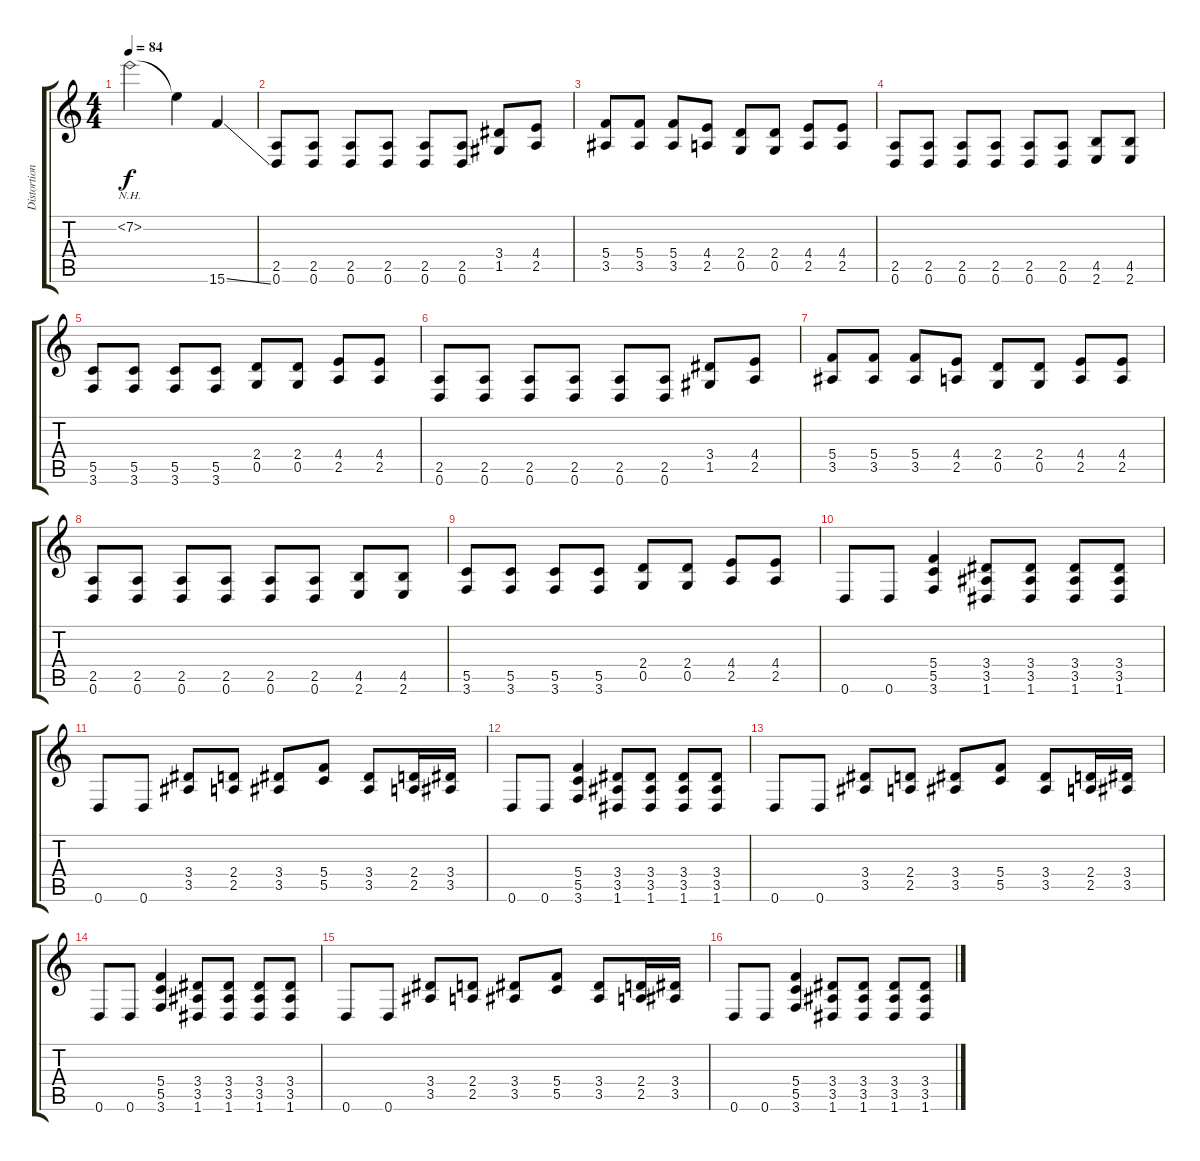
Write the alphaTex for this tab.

\track ("Distortion Guitar" "Distortion") {instrument distortionguitar}
\staff {score tabs}
\tuning (D4 A3 F3 C3 G2 D2) {hide}
\ts (4 4)
\tempo 84
\clef g2
\ks c
7.2{nh}.2{txt "" dy f instrument distortionguitar} 7.2{t}.4 15.6{ss}.4 |
(2.5 0.6).8 (2.5 0.6).8 (2.5 0.6).8 (2.5 0.6).8 (2.5 0.6).8 (2.5 0.6).8 (3.4 1.5).8 (4.4 2.5).8 |
(5.4 3.5).8{txt ""} (5.4 3.5).8 (5.4 3.5).8 (4.4 2.5).8 (2.4 0.5).8 (2.4 0.5).8 (4.4 2.5).8 (4.4 2.5).8 |
(2.5 0.6).8{txt ""} (2.5 0.6).8 (2.5 0.6).8 (2.5 0.6).8 (2.5 0.6).8 (2.5 0.6).8 (4.5 2.6).8 (4.5 2.6).8 |
(5.5 3.6).8 (5.5 3.6).8 (5.5 3.6).8 (5.5 3.6).8 (2.4 0.5).8 (2.4 0.5).8 (4.4 2.5).8 (4.4 2.5).8 |
(2.5 0.6).8 (2.5 0.6).8 (2.5 0.6).8 (2.5 0.6).8 (2.5 0.6).8 (2.5 0.6).8 (3.4 1.5).8 (4.4 2.5).8 |
(5.4 3.5).8 (5.4 3.5).8 (5.4 3.5).8 (4.4 2.5).8 (2.4 0.5).8 (2.4 0.5).8 (4.4 2.5).8 (4.4 2.5).8 |
(2.5 0.6).8 (2.5 0.6).8 (2.5 0.6).8 (2.5 0.6).8 (2.5 0.6).8 (2.5 0.6).8 (4.5 2.6).8 (4.5 2.6).8 |
(5.5 3.6).8 (5.5 3.6).8 (5.5 3.6).8 (5.5 3.6).8 (2.4 0.5).8 (2.4 0.5).8 (4.4 2.5).8 (4.4 2.5).8 |
0.6.8{volume 13} 0.6.8 (5.4 5.5 3.6).4 (3.4 3.5 1.6).8 (3.4 3.5 1.6).8 (3.4 3.5 1.6).8 (3.4 3.5 1.6).8 |
0.6.8 0.6.8 (3.4 3.5).8 (2.4 2.5).8 (3.4 3.5).8 (5.4 5.5).8 (3.4 3.5).8 (2.4 2.5).16 (3.4 3.5).16 |
0.6.8 0.6.8 (5.4 5.5 3.6).4 (3.4 3.5 1.6).8 (3.4 3.5 1.6).8 (3.4 3.5 1.6).8 (3.4 3.5 1.6).8 |
0.6.8 0.6.8 (3.4 3.5).8 (2.4 2.5).8 (3.4 3.5).8 (5.4 5.5).8 (3.4 3.5).8 (2.4 2.5).16 (3.4 3.5).16 |
0.6.8 0.6.8 (5.4 5.5 3.6).4 (3.4 3.5 1.6).8 (3.4 3.5 1.6).8 (3.4 3.5 1.6).8 (3.4 3.5 1.6).8 |
0.6.8 0.6.8 (3.4 3.5).8 (2.4 2.5).8 (3.4 3.5).8 (5.4 5.5).8 (3.4 3.5).8 (2.4 2.5).16 (3.4 3.5).16 |
0.6.8 0.6.8 (5.4 5.5 3.6).4 (3.4 3.5 1.6).8 (3.4 3.5 1.6).8 (3.4 3.5 1.6).8 (3.4 3.5 1.6).8
